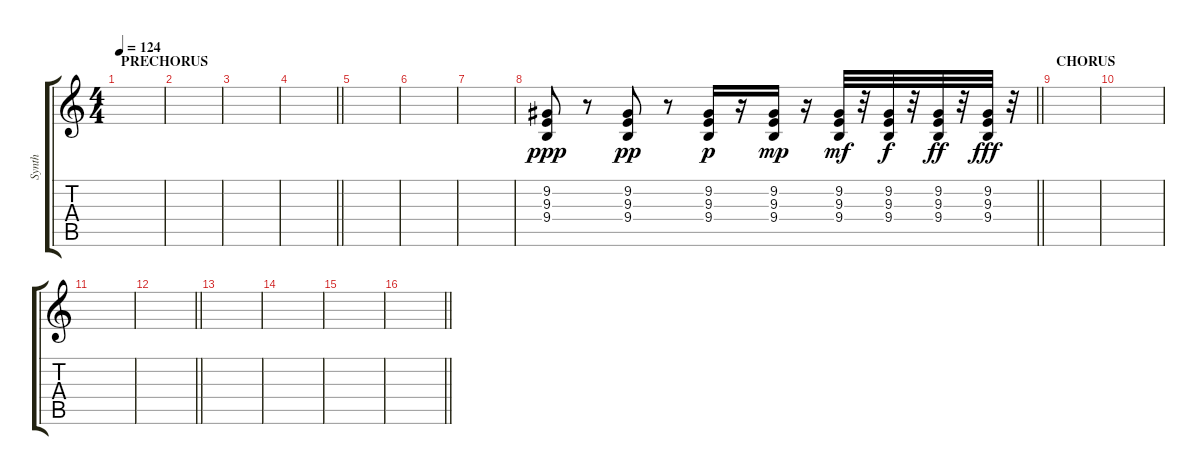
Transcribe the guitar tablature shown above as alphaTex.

\track ("Synth" "Synth") {instrument lead1square}
\staff {score tabs}
\tuning (E4 B3 G3 D3 A2 E2) {hide}
\ts (4 4)
\section ("" "PRECHORUS")
\tempo 124
\clef g2
\ks c
|
|
|
\barLineRight lightlight
|
\section ("" "")
|
|
|
\barLineRight lightlight
(9.2 9.3 9.4).8{dy ppp} r.8 (9.2 9.3 9.4).8{dy pp} r.8 (9.2 9.3 9.4).16{dy p} r.16 (9.2 9.3 9.4).16{dy mp} r.16 (9.2 9.3 9.4).32{dy mf} r.32 (9.2 9.3 9.4).32{dy f} r.32 (9.2 9.3 9.4).32{dy ff} r.32 (9.2 9.3 9.4).32{dy fff} r.32 |
\section ("" "CHORUS")
|
|
|
\barLineRight lightlight
|
\section ("" "")
|
|
|
\barLineRight lightlight
